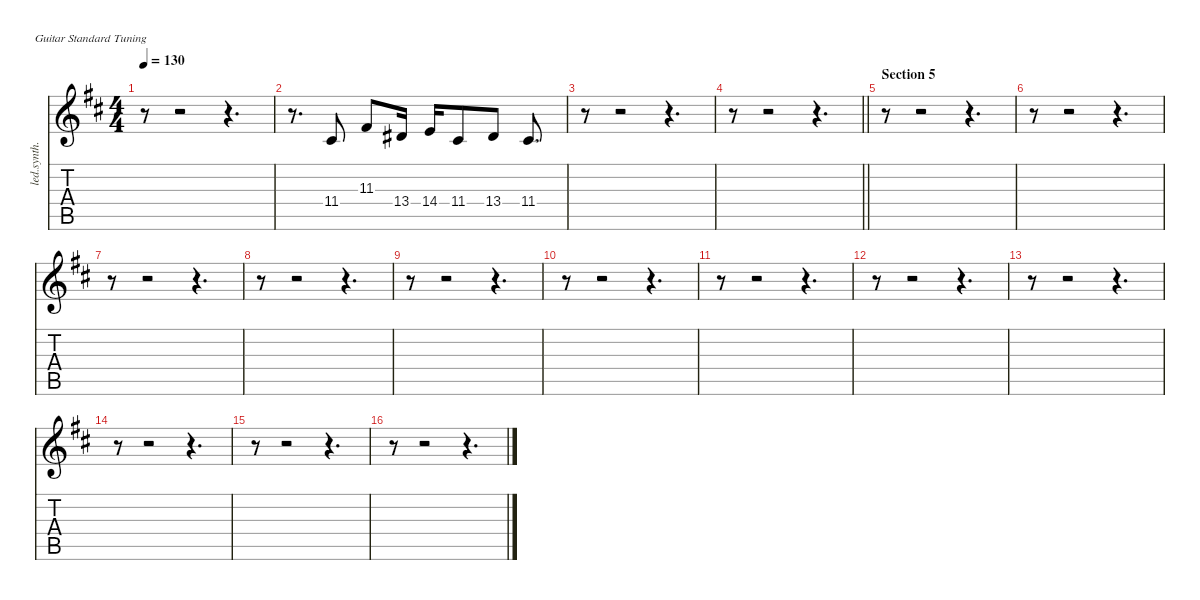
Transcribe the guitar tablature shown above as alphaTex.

\defaultSystemsLayout 4
\hideDynamics
\bracketExtendMode nobrackets
\otherSystemsTrackNameOrientation horizontal
\track ("Female Vocals" "led.synth.") {instrument lead6voice}
\staff {score tabs}
\tuning (E4 B3 G3 D3 A2 E2)
\ts (4 4)
\tempo 130
\clef g2
\ks d
r.8{dy f} r.2 r.4{d} |
r.8{d} 11.4{acc #}.8 11.3{acc #}.8 13.4{acc #}.16 14.4{acc forcenatural}.16 11.4{acc #}.8 13.4{acc #}.8 11.4{acc #}.8{d} |
r.8 r.2 r.4{d} |
\barLineRight lightlight
r.8 r.2 r.4{d} |
\section ("" "Section 5")
r.8 r.2 r.4{d} |
r.8 r.2 r.4{d} |
r.8 r.2 r.4{d} |
r.8 r.2 r.4{d} |
r.8 r.2 r.4{d} |
r.8 r.2 r.4{d} |
r.8 r.2 r.4{d} |
r.8 r.2 r.4{d} |
r.8 r.2 r.4{d} |
r.8 r.2 r.4{d} |
r.8 r.2 r.4{d} |
r.8 r.2 r.4{d}
